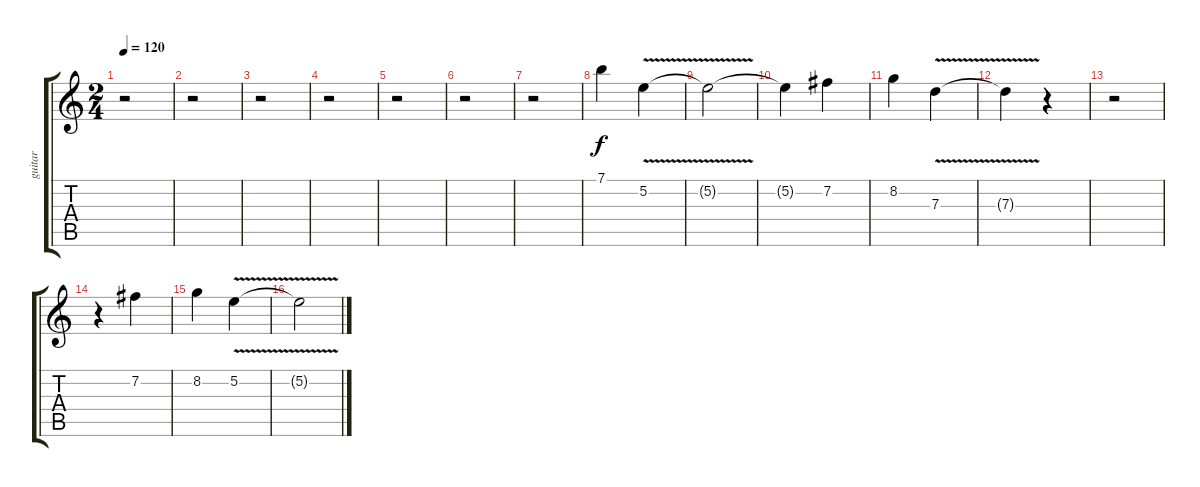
\track ("guitar     prima" "guitar    ") {instrument overdrivenguitar}
\staff {score tabs}
\tuning (E4 B3 G3 D3 A2 E2) {hide}
\ts (2 4)
\tempo 120
\clef g2
\ks c
r.2{dy f} |
r.2 |
r.2 |
r.2 |
r.2 |
r.2 |
r.2 |
7.1.4 5.2{v}.4 |
5.2{t}.2 |
5.2{t}.4 7.2.4 |
8.2.4 7.3{v}.4 |
7.3{t}.4 r.4 |
r.2 |
r.4 7.2.4 |
8.2.4 5.2{v}.4 |
5.2{t}.2
